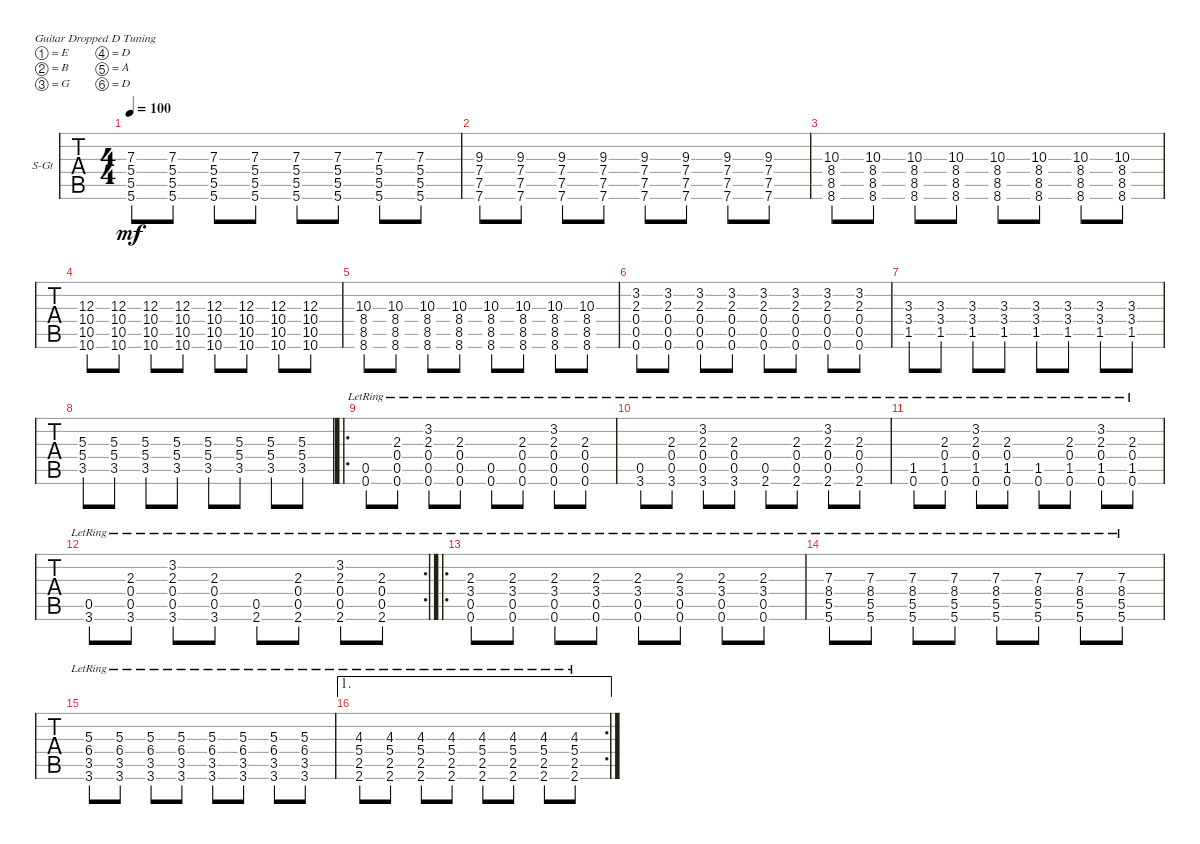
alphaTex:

\defaultSystemsLayout 4
\bracketExtendMode groupsimilarinstruments
\firstSystemTrackNameOrientation horizontal
\otherSystemsTrackNameOrientation horizontal
\track ("Steel Guitar" "S-Gt") {instrument acousticguitarsteel}
\staff {tabs}
\tuning (E4 B3 G3 D3 A2 D2)
\ts (4 4)
\tempo 100
\clef g2
\ks c
(5.6 5.5 5.4 7.3).8{dy mf} (5.6 5.5 5.4 7.3).8 (5.6 5.5 5.4 7.3).8 (5.6 5.5 5.4 7.3).8 (5.6 5.5 5.4 7.3).8 (5.6 5.5 5.4 7.3).8 (5.6 5.5 5.4 7.3).8 (5.6 5.5 5.4 7.3).8 |
(7.6 7.5 7.4 9.3).8 (7.6 7.5 7.4 9.3).8 (7.6 7.5 7.4 9.3).8 (7.6 7.5 7.4 9.3).8 (7.6 7.5 7.4 9.3).8 (7.6 7.5 7.4 9.3).8 (7.6 7.5 7.4 9.3).8 (7.6 7.5 7.4 9.3).8 |
(8.6 8.5 8.4 10.3).8 (8.6 8.5 8.4 10.3).8 (8.6 8.5 8.4 10.3).8 (8.6 8.5 8.4 10.3).8 (8.6 8.5 8.4 10.3).8 (8.6 8.5 8.4 10.3).8 (8.6 8.5 8.4 10.3).8 (8.6 8.5 8.4 10.3).8 |
(10.6 10.5 10.4 12.3).8 (10.6 10.5 10.4 12.3).8 (10.6 10.5 10.4 12.3).8 (10.6 10.5 10.4 12.3).8 (10.6 10.5 10.4 12.3).8 (10.6 10.5 10.4 12.3).8 (10.6 10.5 10.4 12.3).8 (10.6 10.5 10.4 12.3).8 |
(8.6 8.5 8.4 10.3).8 (8.6 8.5 8.4 10.3).8 (8.6 8.5 8.4 10.3).8 (8.6 8.5 8.4 10.3).8 (8.6 8.5 8.4 10.3).8 (8.6 8.5 8.4 10.3).8 (8.6 8.5 8.4 10.3).8 (8.6 8.5 8.4 10.3).8 |
(0.6 0.5 0.4 2.3 3.2).8 (0.6 0.5 0.4 2.3 3.2).8 (0.6 0.5 0.4 2.3 3.2).8 (0.6 0.5 0.4 2.3 3.2).8 (0.6 0.5 0.4 2.3 3.2).8 (0.6 0.5 0.4 2.3 3.2).8 (0.6 0.5 0.4 2.3 3.2).8 (0.6 0.5 0.4 2.3 3.2).8 |
(1.5 3.4 3.3).8 (1.5 3.4 3.3).8 (1.5 3.4 3.3).8 (1.5 3.4 3.3).8 (1.5 3.4 3.3).8 (1.5 3.4 3.3).8 (1.5 3.4 3.3).8 (1.5 3.4 3.3).8 |
(3.5 5.4 5.3).8 (3.5 5.4 5.3).8 (3.5 5.4 5.3).8 (3.5 5.4 5.3).8 (3.5 5.4 5.3).8 (3.5 5.4 5.3).8 (3.5 5.4 5.3).8 (3.5 5.4 5.3).8 |
\ro
(0.6{lr} 0.5).8 (0.6{lr} 0.5{lr} 0.4{lr} 2.3).8 (0.6{lr} 0.5{lr} 0.4{lr} 2.3{lr} 3.2{lr}).8 (0.6{lr} 0.5{lr} 0.4{lr} 2.3).8 (0.6{lr} 0.5).8 (0.6{lr} 0.5{lr} 0.4{lr} 2.3).8 (0.6{lr} 0.5{lr} 0.4{lr} 2.3{lr} 3.2{lr}).8 (0.6{lr} 0.5{lr} 0.4{lr} 2.3).8 |
(3.6{lr} 0.5).8 (3.6{lr} 0.5{lr} 0.4{lr} 2.3).8 (3.6{lr} 0.5{lr} 0.4{lr} 2.3{lr} 3.2{lr}).8 (3.6{lr} 0.5{lr} 0.4{lr} 2.3).8 (2.6{lr} 0.5).8 (2.6{lr} 0.5{lr} 0.4{lr} 2.3).8 (2.6{lr} 0.5{lr} 0.4{lr} 2.3{lr} 3.2{lr}).8 (2.6{lr} 0.5{lr} 0.4{lr} 2.3).8 |
(0.6{lr} 1.5).8 (0.6{lr} 1.5{lr} 0.4{lr} 2.3).8 (0.6{lr} 1.5{lr} 0.4{lr} 2.3{lr} 3.2{lr}).8 (0.6{lr} 1.5{lr} 0.4{lr} 2.3).8 (0.6{lr} 1.5).8 (0.6{lr} 1.5{lr} 0.4{lr} 2.3).8 (0.6{lr} 1.5{lr} 0.4{lr} 2.3{lr} 3.2{lr}).8 (0.6{lr} 1.5{lr} 0.4{lr} 2.3).8 |
\rc 2
(3.6{lr} 0.5{lr}).8 (3.6{lr} 0.5{lr} 0.4{lr} 2.3{lr}).8 (3.6{lr} 0.5{lr} 0.4{lr} 2.3{lr} 3.2{lr}).8 (3.6{lr} 0.5{lr} 0.4{lr} 2.3{lr}).8 (2.6{lr} 0.5{lr}).8 (2.6{lr} 0.5{lr} 0.4{lr} 2.3{lr}).8 (2.6{lr} 0.5{lr} 0.4{lr} 2.3{lr} 3.2{lr}).8 (2.6{lr} 0.5{lr} 0.4{lr} 2.3{lr}).8 |
\ro
(0.6{lr} 0.5{lr} 3.4{lr} 2.3{lr}).8 (0.6{lr} 0.5{lr} 3.4{lr} 2.3{lr}).8 (0.6{lr} 0.5{lr} 3.4{lr} 2.3{lr}).8 (0.6{lr} 0.5{lr} 3.4{lr} 2.3{lr}).8 (0.6{lr} 0.5{lr} 3.4{lr} 2.3{lr}).8 (0.6{lr} 0.5{lr} 3.4{lr} 2.3{lr}).8 (0.6{lr} 0.5{lr} 3.4{lr} 2.3{lr}).8 (0.6{lr} 0.5{lr} 3.4{lr} 2.3{lr}).8 |
(5.6{lr} 5.5{lr} 8.4{lr} 7.3{lr}).8 (5.6{lr} 5.5{lr} 8.4{lr} 7.3{lr}).8 (5.6{lr} 5.5{lr} 8.4{lr} 7.3{lr}).8 (5.6{lr} 5.5{lr} 8.4{lr} 7.3{lr}).8 (5.6{lr} 5.5{lr} 8.4{lr} 7.3{lr}).8 (5.6{lr} 5.5{lr} 8.4{lr} 7.3{lr}).8 (5.6{lr} 5.5{lr} 8.4{lr} 7.3{lr}).8 (5.6{lr} 5.5{lr} 8.4{lr} 7.3{lr}).8 |
(3.6{lr} 3.5{lr} 6.4{lr} 5.3{lr}).8 (3.6{lr} 3.5{lr} 6.4{lr} 5.3{lr}).8 (3.6{lr} 3.5{lr} 6.4{lr} 5.3{lr}).8 (3.6{lr} 3.5{lr} 6.4{lr} 5.3{lr}).8 (3.6{lr} 3.5{lr} 6.4{lr} 5.3{lr}).8 (3.6{lr} 3.5{lr} 6.4{lr} 5.3{lr}).8 (3.6{lr} 3.5{lr} 6.4{lr} 5.3{lr}).8 (3.6{lr} 3.5{lr} 6.4{lr} 5.3{lr}).8 |
\ae 1
\rc 2
(2.6{lr} 2.5{lr} 5.4{lr} 4.3{lr}).8 (2.6{lr} 2.5{lr} 5.4{lr} 4.3{lr}).8 (2.6{lr} 2.5{lr} 5.4{lr} 4.3{lr}).8 (2.6{lr} 2.5{lr} 5.4{lr} 4.3{lr}).8 (2.6{lr} 2.5{lr} 5.4{lr} 4.3{lr}).8 (2.6{lr} 2.5{lr} 5.4{lr} 4.3{lr}).8 (2.6{lr} 2.5{lr} 5.4{lr} 4.3{lr}).8 (2.6{lr} 2.5{lr} 5.4{lr} 4.3{lr}).8
